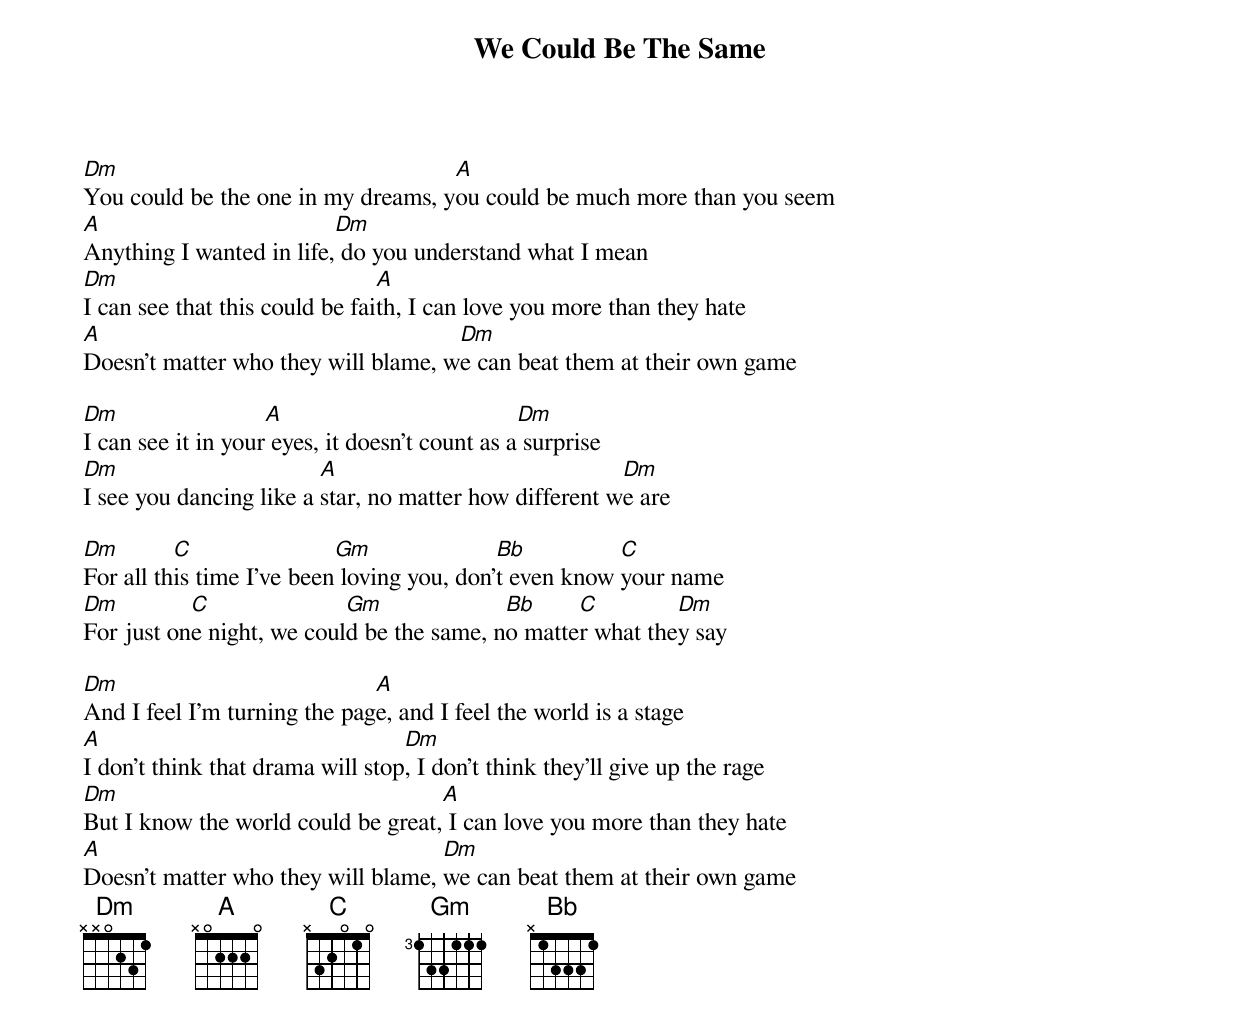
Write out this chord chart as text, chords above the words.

{title: We Could Be The Same}
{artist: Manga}

Dm                                  A
You could be the one in my dreams, you could be much more than you seem
A                         Dm
Anything I wanted in life, do you understand what I mean
Dm                              A
I can see that this could be faith, I can love you more than they hate
A                                    Dm
Doesn't matter who they will blame, we can beat them at their own game

Dm                  A                           Dm
I can see it in your eyes, it doesn't count as a surprise
Dm                       A                              Dm
I see you dancing like a star, no matter how different we are

Dm        C                Gm               Bb          C
For all this time I've been loving you, don't even know your name
Dm         C               Gm              Bb     C         Dm
For just one night, we could be the same, no matter what they say

Dm                            A
And I feel I'm turning the page, and I feel the world is a stage
A                                 Dm
I don't think that drama will stop, I don't think they'll give up the rage
Dm                                  A
But I know the world could be great, I can love you more than they hate
A                                   Dm
Doesn't matter who they will blame, we can beat them at their own game
